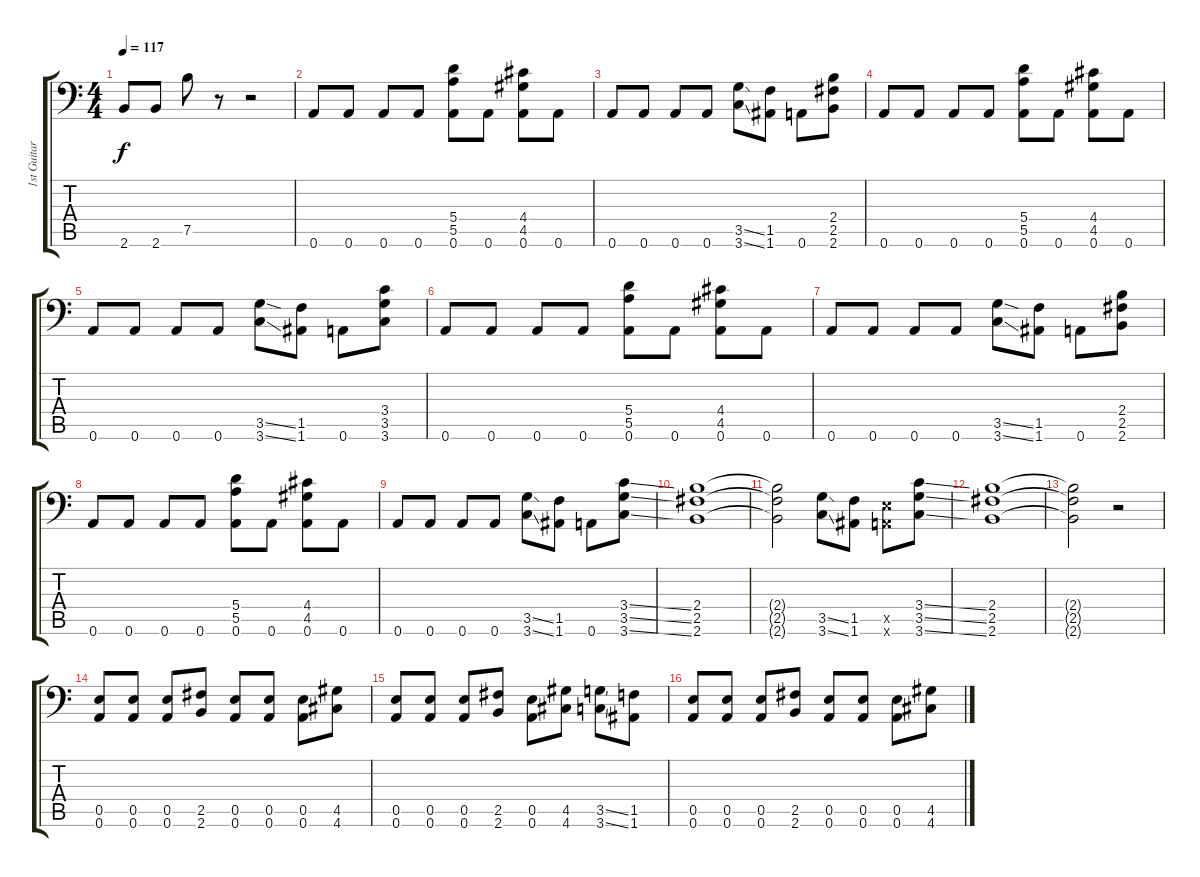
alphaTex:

\track ("1st Guitar (with a nice effect)" "1st Guitar") {instrument acousticbass}
\staff {score tabs}
\tuning (E4 B3 G3 A2 E2 A1) {hide}
\ts (4 4)
\tempo 117
\clef f4
\ks c
2.6.8{dy f} 2.6.8 7.5.8 r.8 r.2 |
\section ("" "")
0.6.8{volume 13 instrument distortionguitar} 0.6.8 0.6.8 0.6.8 (5.4 5.5 0.6).8 0.6.8 (4.4 4.5 0.6).8 0.6.8 |
0.6.8 0.6.8 0.6.8 0.6.8 (3.5{ss} 3.6{ss}).8 (1.5 1.6).8 0.6.8 (2.4 2.5 2.6).8 |
0.6.8 0.6.8 0.6.8 0.6.8 (5.4 5.5 0.6).8 0.6.8 (4.4 4.5 0.6).8 0.6.8 |
0.6.8 0.6.8 0.6.8 0.6.8 (3.5{ss} 3.6{ss}).8 (1.5 1.6).8 0.6.8 (3.4 3.5 3.6).8 |
0.6.8 0.6.8 0.6.8 0.6.8 (5.4 5.5 0.6).8 0.6.8 (4.4 4.5 0.6).8 0.6.8 |
0.6.8 0.6.8 0.6.8 0.6.8 (3.5{ss} 3.6{ss}).8 (1.5 1.6).8 0.6.8 (2.4 2.5 2.6).8 |
0.6.8 0.6.8 0.6.8 0.6.8 (5.4 5.5 0.6).8 0.6.8 (4.4 4.5 0.6).8 0.6.8 |
0.6.8 0.6.8 0.6.8 0.6.8 (3.5{ss} 3.6{ss}).8 (1.5 1.6).8 0.6.8 (3.4{ss} 3.5{ss} 3.6{ss}).8 |
(2.4 2.5 2.6).1 |
(2.4{t} 2.5{t} 2.6{t}).2 (3.5{ss} 3.6{ss}).8 (1.5 1.6).8 (0.5{x} 0.6{x}).8 (3.4{ss} 3.5{ss} 3.6{ss}).8 |
(2.4 2.5 2.6).1 |
(2.4{t} 2.5{t} 2.6{t}).2 r.2 |
\section ("" "")
(0.5 0.6).8{volume 16 instrument acousticbass} (0.5 0.6).8 (0.5 0.6).8 (2.5 2.6).8 (0.5 0.6).8 (0.5 0.6).8 (0.5 0.6).8 (4.5 4.6).8 |
(0.5 0.6).8 (0.5 0.6).8 (0.5 0.6).8 (2.5 2.6).8 (0.5 0.6).8 (4.5 4.6).8 (3.5{ss} 3.6{ss}).8 (1.5 1.6).8 |
(0.5 0.6).8 (0.5 0.6).8 (0.5 0.6).8 (2.5 2.6).8 (0.5 0.6).8 (0.5 0.6).8 (0.5 0.6).8 (4.5 4.6).8
